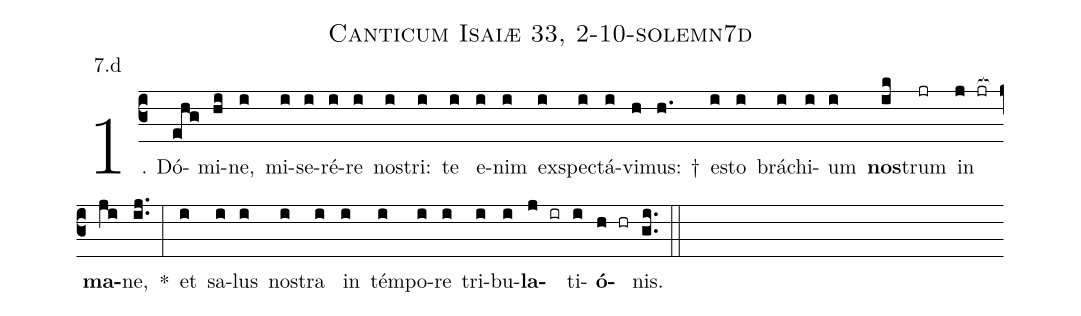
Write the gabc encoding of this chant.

name: Canticum Isaiæ 33, 2-10-solemn7d;
annotation: 7.d;
%%
(c3)1. Dó(ehg)mi(hi)ne,(i) mi(i)se(i)ré(i)re(i) nos(i)tri:(i) te(i) e(i)nim(i) ex(i)spec(i)tá(i)vi(h)mus: †(h.) es(i)to(i) brá(i)chi(i)um(i) <b>nos</b>(ik)trum(jr) in(j jr[ocb:1{]) <b>ma</b>(ji[ocb:0}])ne,(ij..) *(:) et(i) sa(i)lus(i) nos(i)tra(i) in(i) tém(i)po(i)re(i) tri(i)bu(i)<b>la</b>(j ir)ti(i)<b>ó</b>(h hr)nis.(gi..) (::)
